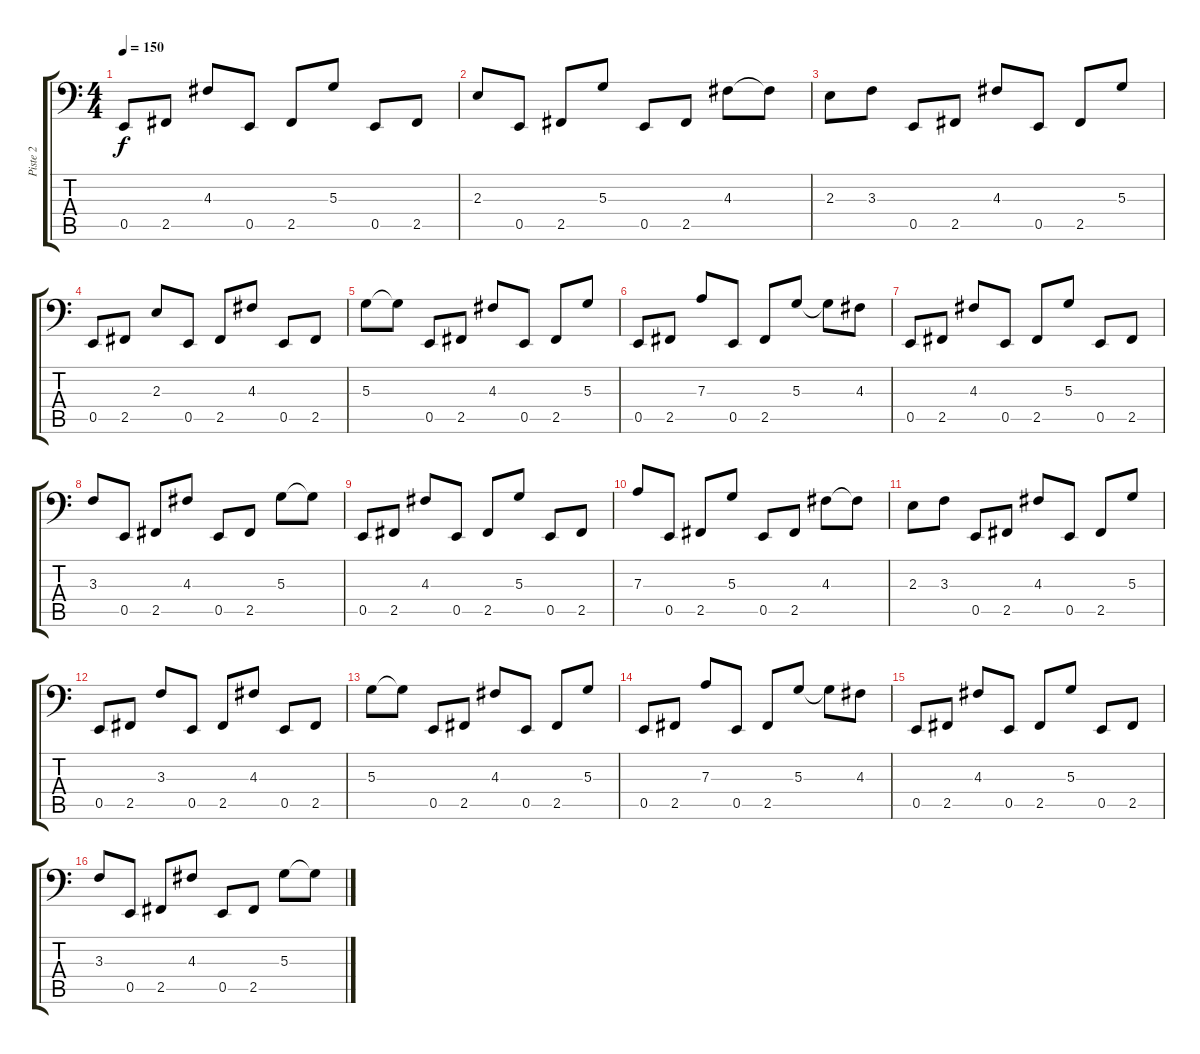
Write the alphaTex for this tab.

\track ("Piste 2" "Piste 2") {instrument electricbassfinger}
\staff {score tabs}
\tuning (C3 G2 D2 A1 E1 B0) {hide}
\ts (4 4)
\tempo 150
\clef f4
\ks c
0.5.8{dy f} 2.5.8 4.3.8 0.5.8 2.5.8 5.3.8 0.5.8 2.5.8 |
2.3.8 0.5.8 2.5.8 5.3.8 0.5.8 2.5.8 4.3.8 4.3{t}.8 |
2.3.8 3.3.8 0.5.8 2.5.8 4.3.8 0.5.8 2.5.8 5.3.8 |
0.5.8 2.5.8 2.3.8 0.5.8 2.5.8 4.3.8 0.5.8 2.5.8 |
5.3.8 5.3{t}.8 0.5.8 2.5.8 4.3.8 0.5.8 2.5.8 5.3.8 |
0.5.8 2.5.8 7.3.8 0.5.8 2.5.8 5.3.8 5.3{t}.8 4.3.8 |
0.5.8 2.5.8 4.3.8 0.5.8 2.5.8 5.3.8 0.5.8 2.5.8 |
3.3.8 0.5.8 2.5.8 4.3.8 0.5.8 2.5.8 5.3.8 5.3{t}.8 |
0.5.8 2.5.8 4.3.8 0.5.8 2.5.8 5.3.8 0.5.8 2.5.8 |
7.3.8 0.5.8 2.5.8 5.3.8 0.5.8 2.5.8 4.3.8 4.3{t}.8 |
2.3.8 3.3.8 0.5.8 2.5.8 4.3.8 0.5.8 2.5.8 5.3.8 |
0.5.8 2.5.8 3.3.8 0.5.8 2.5.8 4.3.8 0.5.8 2.5.8 |
5.3.8 5.3{t}.8 0.5.8 2.5.8 4.3.8 0.5.8 2.5.8 5.3.8 |
0.5.8 2.5.8 7.3.8 0.5.8 2.5.8 5.3.8 5.3{t}.8 4.3.8 |
0.5.8 2.5.8 4.3.8 0.5.8 2.5.8 5.3.8 0.5.8 2.5.8 |
3.3.8 0.5.8 2.5.8 4.3.8 0.5.8 2.5.8 5.3.8 5.3{t}.8
